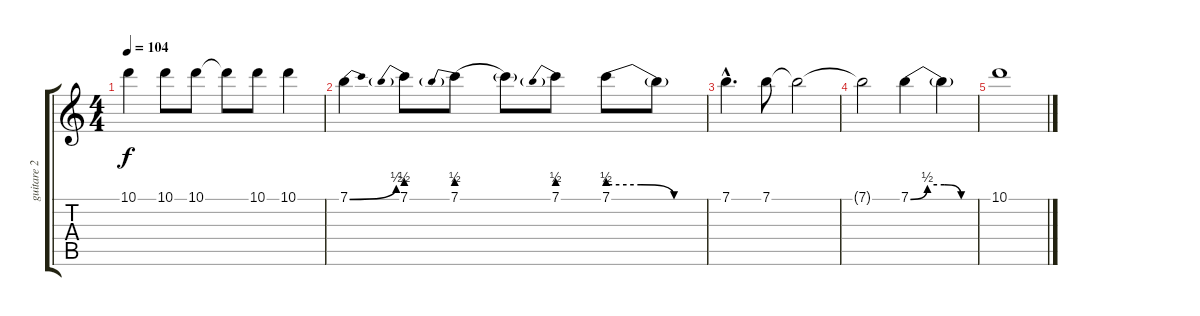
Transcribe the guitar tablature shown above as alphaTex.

\track ("guitare 2" "guitare 2") {instrument electricguitarclean}
\staff {score tabs}
\tuning (E4 B3 G3 D3 A2 E2) {hide}
\ts (4 4)
\tempo 104
\clef g2
\ks c
10.1.4{dy f} 10.1.8 10.1.8 10.1{t}.8 10.1.8 10.1.4 |
7.1{be (bend 0 0 60 2)}.4 7.1{be (prebend 0 2 60 2)}.8 7.1{be (prebend 0 2 60 2)}.8 7.1{t}.8 7.1{be (prebend 0 2 60 2)}.8 7.1{be (custom 0 2 20 2 40 0 60 0)}.8 7.1{t}.8 |
7.1{hac}.4{d} 7.1.8 7.1{t}.2 |
7.1{t}.2 7.1{be (custom 0 0 15 2 30 2 45 0 60 0)}.4 7.1{t}.4 |
10.1.1
